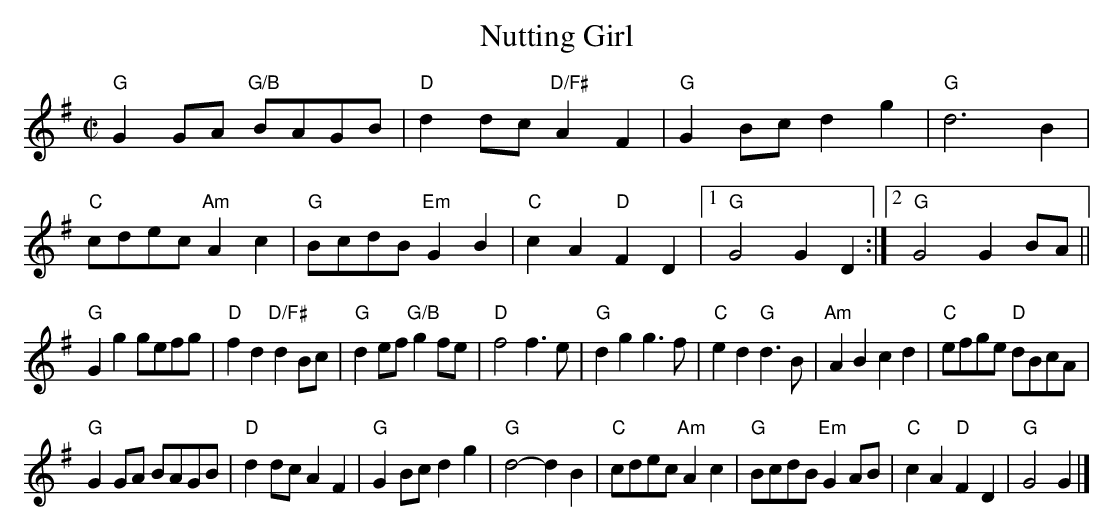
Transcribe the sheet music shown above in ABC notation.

X:1
T: Nutting Girl
M: C|
L:1/8
K:G
"G" G2 GA "G/B"BAGB |"D" d2dc "D/F#"A2F2 | "G" G2 Bc d2g2| "G" d6 B2|
"C" cdec "Am" A2 c2 | "G" BcdB "Em"G2 B2 |"C" c2 A2 "D"F2 D2 |1 "G" G4 G2D2:|2 "G" G4 G2BA||
"G" G2 g2 gefg | "D" f2 d2 "D/F#" d2 Bc | "G" d2 ef "G/B"g2 fe|"D" f4 f3e|\
"G" d2g2 g3f| "C"e2 d2 "G" d3 B | "Am" A2B2 c2 d2| "C" efge "D" dBcA|
"G" G2 GA BAGB | "D" d2dc A2F2| "G" G2 Bc d2g2| "G" d4- d2B2|\
"C" cdec "Am"A2 c2 | "G" BcdB "Em"G2 AB |"C" c2 A2 "D"F2 D2 | "G" G4 G2|]
